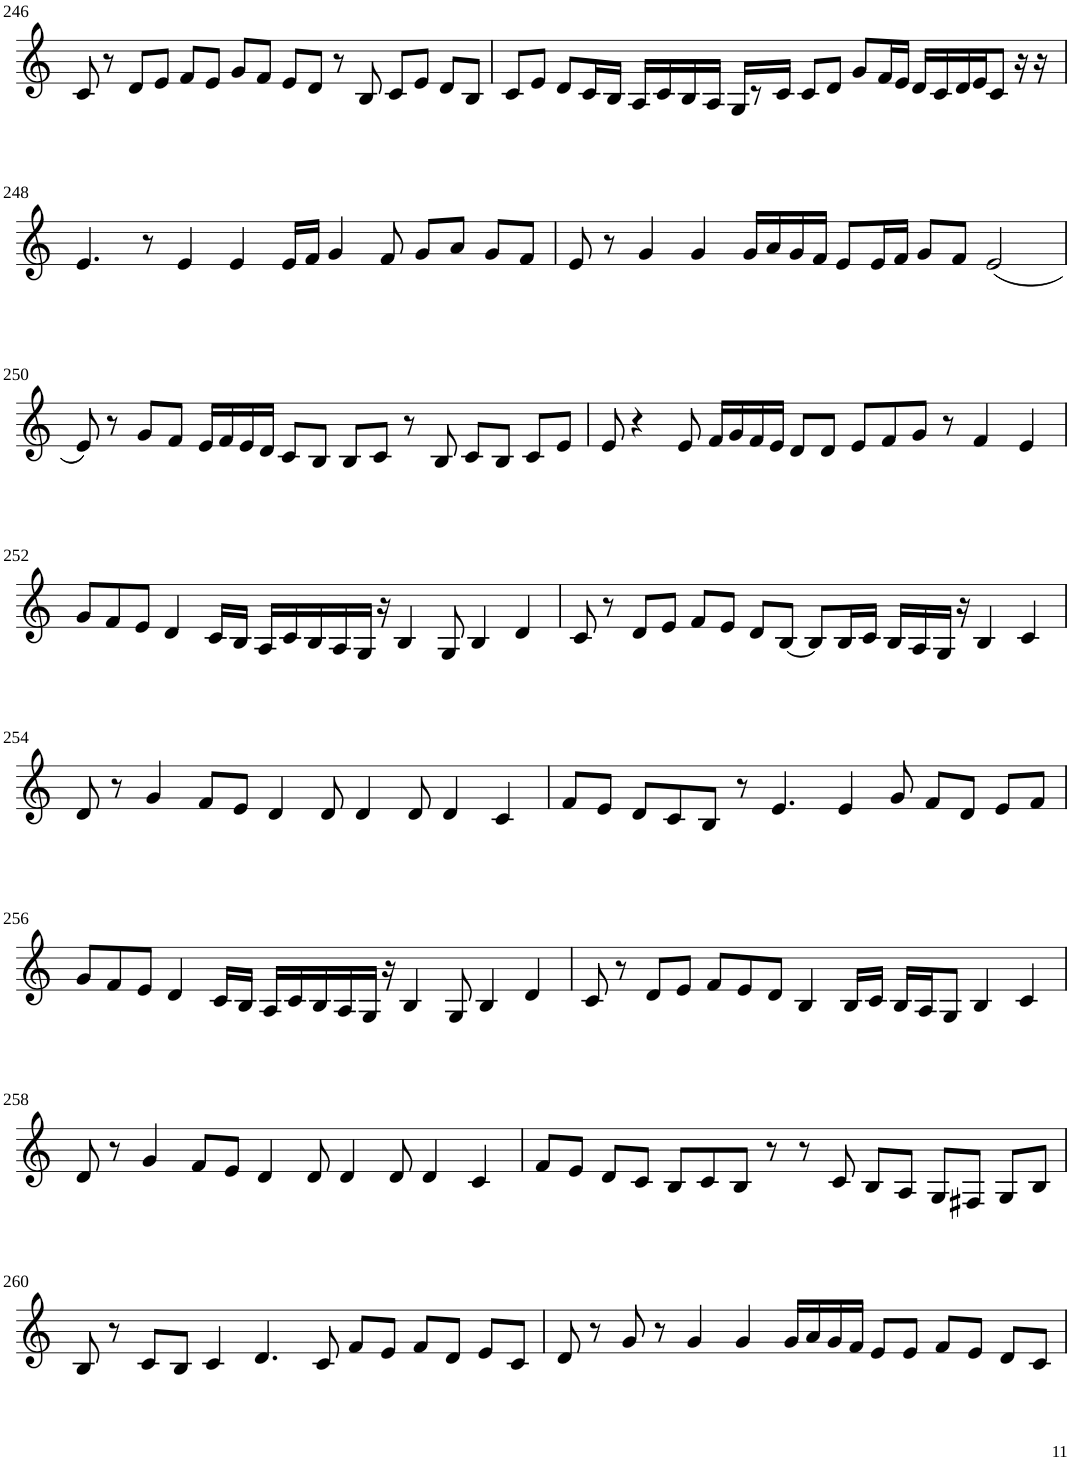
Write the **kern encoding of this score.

**kern
*part1
*staff1
*I"Violin
!!LO:PB:g=z
*clefG2
*k[]
*M8/4
=246
8c/
8r
8d/L
8e/J
8f/L
8e/J
8g/L
8f/J
8e/L
8d/J
8r
8B/
8c/L
8e/J
8d/L
8B/J
=247
8c/L
8e/J
8d/L
16c/L
16B/JJ
16A/LL
16c/
16B/
16A/JJ
16G/KL
8r
16c/Jk
8c/L
8d/J
8g/L
16f/L
16e/JJ
16d/LL
16c/
16d/
16e/J
8c/J
16r
16r
!!LO:LB:g=z
=248
4.e/
8r
4e/
4e/
16e/LL
16f/JJ
4g/
8f/
8g/L
8a/J
8g/L
8f/J
=249
8e/
8r
4g/
4g/
16g/LL
16a/
16g/
16f/JJ
8e/L
16e/L
16f/JJ
8g/L
8f/J
(2e/
!!LO:LB:g=z
=250
8e/)
8r
8g/L
8f/J
16e/LL
16f/
16e/
16d/JJ
8c/L
8B/J
8B/L
8c/J
8r
8B/
8c/L
8B/J
8c/L
8e/J
=251
8e/
4r
8e/
16f/LL
16g/
16f/
16e/JJ
8d/L
8d/J
8e/L
8f/
8g/J
8r
4f/
4e/
!!LO:LB:g=z
=252
8g/L
8f/
8e/J
4d/
16c/LL
16B/JJ
16A/LL
16c/
16B/
16A/
16G/JJ
16r
4B/
8G/
4B/
4d/
=253
8c/
8r
8d/L
8e/J
8f/L
8e/J
8d/L
[8B/J
8B/L]
16B/L
16c/JJ
16B/LL
16A/
16G/JJ
16r
4B/
4c/
!!LO:LB:g=z
=254
8d/
8r
4g/
8f/L
8e/J
4d/
8d/
4d/
8d/
4d/
4c/
=255
8f/L
8e/J
8d/L
8c/
8B/J
8r
4.e/
4e/
8g/
8f/L
8d/J
8e/L
8f/J
!!LO:LB:g=z
=256
8g/L
8f/
8e/J
4d/
16c/LL
16B/JJ
16A/LL
16c/
16B/
16A/
16G/JJ
16r
4B/
8G/
4B/
4d/
=257
8c/
8r
8d/L
8e/J
8f/L
8e/
8d/J
4B/
16B/LL
16c/JJ
16B/LL
16A/J
8G/J
4B/
4c/
!!LO:LB:g=z
=258
8d/
8r
4g/
8f/L
8e/J
4d/
8d/
4d/
8d/
4d/
4c/
=259
8f/L
8e/J
8d/L
8c/J
8B/L
8c/
8B/J
8r
8r
8c/
8B/L
8A/J
8G/L
8F#X/J
8G/L
8B/J
!!LO:LB:g=z
=260
8B/
8r
8c/L
8B/J
4c/
4.d/
8c/
8f/L
8e/J
8f/L
8d/J
8e/L
8c/J
=261
8d/
8r
8g/
8r
4g/
4g/
16g/LL
16a/
16g/
16f/JJ
8e/L
8e/J
8f/L
8e/J
8d/L
8c/J
=
*-
